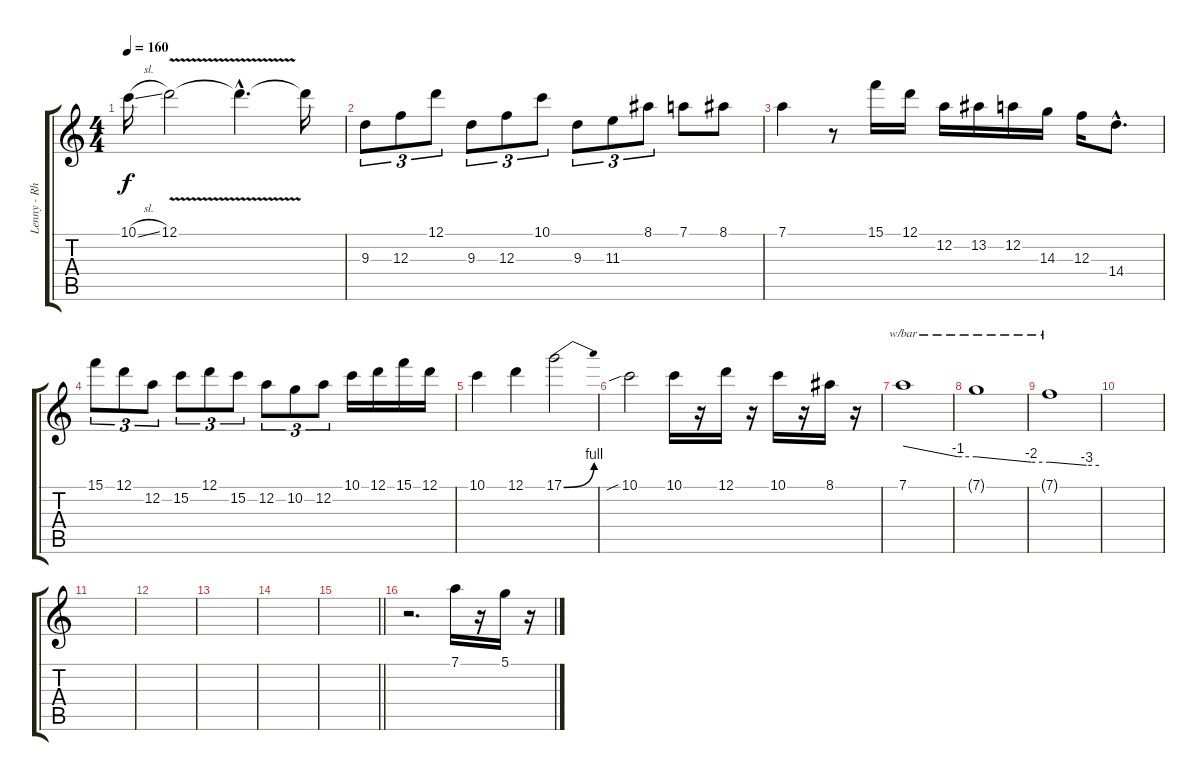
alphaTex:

\track ("Lenny - Rhytm/Lead" "Lenny - Rh") {instrument distortionguitar}
\staff {score tabs}
\tuning (D4 A3 F3 C3 G2 D2) {hide}
\ts (4 4)
\tempo 160
\clef g2
\ks c
10.1{sl}.16{dy f} 12.1{v}.2 12.1{hac t}.4{d} 12.1{t}.16 |
9.3.8{tu (3 2)} 12.3.8{tu (3 2)} 12.1.8{tu (3 2)} 9.3.8{tu (3 2)} 12.3.8{tu (3 2)} 10.1.8{tu (3 2)} 9.3.8{tu (3 2)} 11.3.8{tu (3 2)} 8.1.8{tu (3 2)} 7.1.8 8.1.8 |
7.1.4 r.8 15.1.16 12.1.16 12.2.16 13.2.16 12.2.16 14.3.16 12.3.16 14.4{hac}.8{d} |
15.1.8{tu (3 2)} 12.1.8{tu (3 2)} 12.2.8{tu (3 2)} 15.2.8{tu (3 2)} 12.1.8{tu (3 2)} 15.2.8{tu (3 2)} 12.2.8{tu (3 2)} 10.2.8{tu (3 2)} 12.2.8{tu (3 2)} 10.1.16 12.1.16 15.1.16 12.1.16 |
10.1.4 12.1.4 17.1{be (bend 0 0 60 4)}.2 |
10.1{sib}.2 10.1.16 r.16 12.1.16 r.16 10.1.16 r.16 8.1.16 r.16 |
7.1.1{tbe (custom default 0 0 45 -4 60 -4)} |
7.1{t}.1{tbe (custom default 0 -4 45 -8 60 -8) volume 0} |
7.1{t}.1{tbe (custom default 0 -8 45 -12 60 -12)} |
|
|
|
|
|
\barLineRight lightlight
|
r.2{d volume 13 instrument distortionguitar} 7.1.16 r.16 5.1.16 r.16
